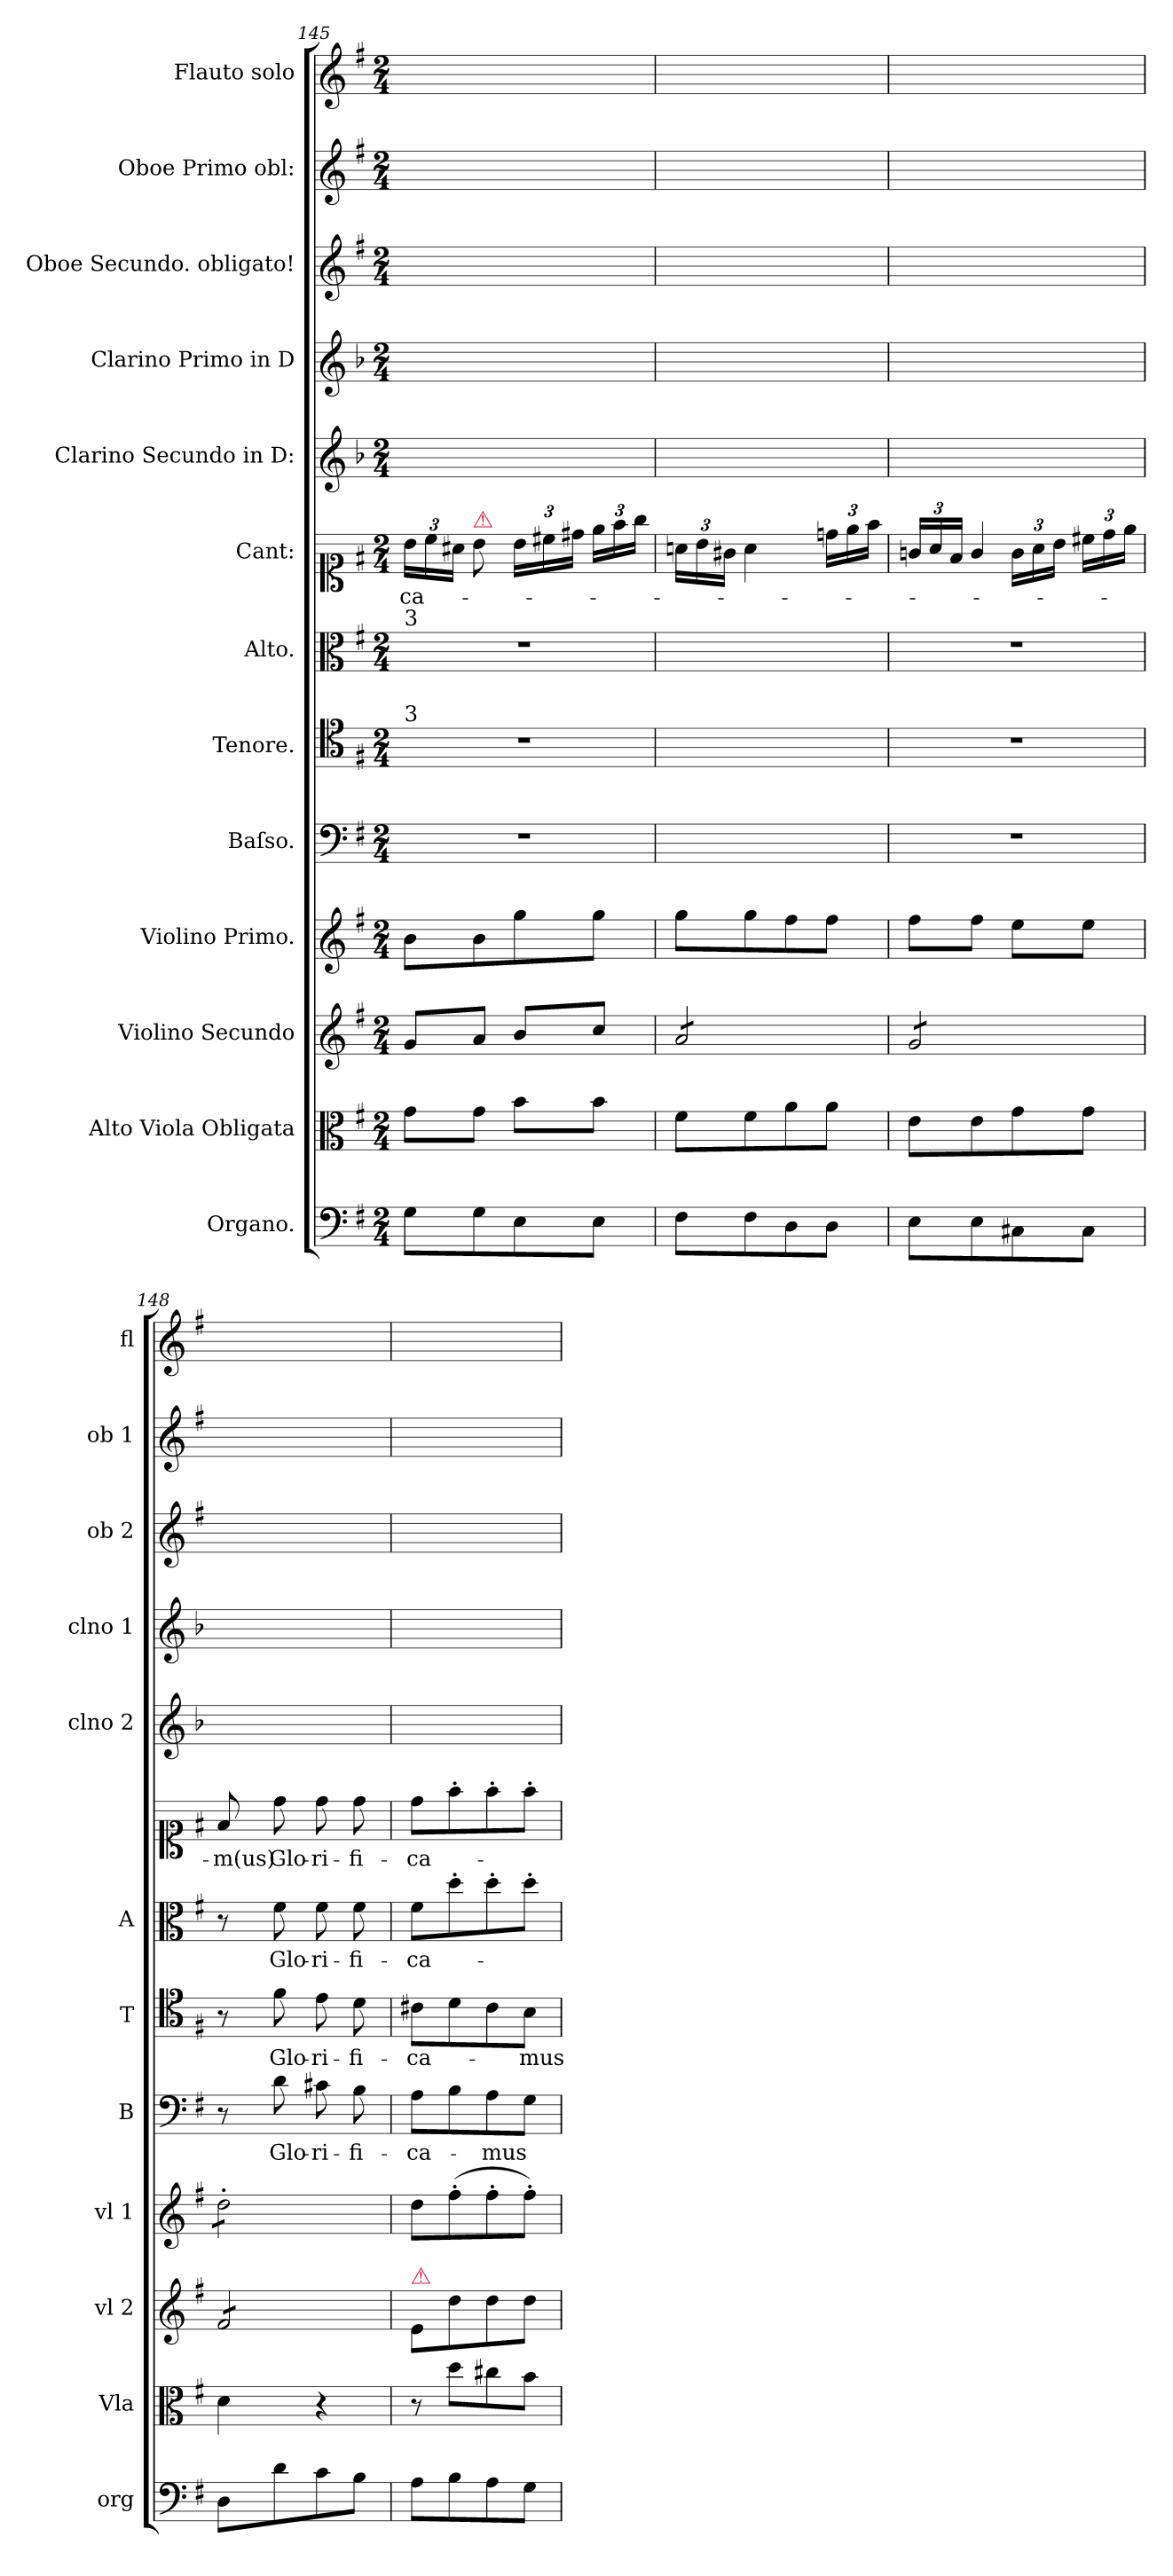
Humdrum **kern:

**kern	**kern	**kern	**kern	**kern	**text	**kern	**text	**kern	**text	**kern	**text	**kern	**kern	**kern	**kern	**kern
*part13	*part12	*part11	*part10	*part9	*part9	*part8	*part8	*part7	*part7	*part6	*part6	*part5	*part4	*part3	*part2	*part1
*staff13	*staff12	*staff11	*staff10	*staff9	*staff9	*staff8	*staff8	*staff7	*staff7	*staff6	*staff6	*staff5	*staff4	*staff3	*staff2	*staff1
*I"Organo.	*I"Alto Viola Obligata	*I"Violino Secundo	*I"Violino Primo.	*I"Baſso.	*	*I"Tenore.	*	*I"Alto.	*	*I"Cant:	*	*I"Clarino Secundo in D:	*I"Clarino Primo in D	*I"Oboe Secundo. obligato!	*I"Oboe Primo obl:	*I"Flauto solo
*I'org	*I'Vla	*I'vl 2	*I'vl 1	*I'B	*	*I'T	*	*I'A	*	*	*	*I'clno 2	*I'clno 1	*I'ob 2	*I'ob 1	*I'fl
*clefF4	*clefC3	*clefG2	*clefG2	*clefF4	*	*clefC4	*	*clefC3	*	*clefC1	*	*clefG2	*clefG2	*clefG2	*clefG2	*clefG2
*	*	*	*	*	*	*	*	*	*	*	*	*ITrd-1c-2	*ITrd-1c-2	*	*	*
*k[f#]	*k[f#]	*k[f#]	*k[f#]	*k[f#]	*	*k[f#]	*	*k[f#]	*	*k[f#]	*	*k[f#]	*k[f#]	*k[f#]	*k[f#]	*k[f#]
*G:	*G:	*G:	*G:	*G:	*	*G:	*	*G:	*	*G:	*	*G:	*G:	*G:	*G:	*G:
*M2/4	*M2/4	*M2/4	*M2/4	*M2/4	*	*M2/4	*	*M2/4	*	*M2/4	*	*M2/4	*M2/4	*M2/4	*M2/4	*M2/4
=145	=145	=145	=145	=145	=145	=145	=145	=145	=145	=145	=145	=145	=145	=145	=145	=145
!	!	!	!	!	!	!	!	!LO:TX:a:t=3	!	!	!	!	!	!	!	!
!	!	!	!	!	!	!LO:TX:a:t=3	!	!	!	!	!	!	!	!	!	!
!	!	!	!	!LO:N:vis=0	!	!LO:N:vis=0	!	!LO:N:vis=0	!	!	!	!	!	!	!	!
8G\L	8g\L	8g/L	8b\L	2r	.	2r	.	2r	.	24b\LL	-ca-	2ryy	2ryy	2ryy	2ryy	2ryy
.	.	.	.	.	.	.	.	.	.	24cc\	.	.	.	.	.	.
.	.	.	.	.	.	.	.	.	.	24a#X\JJ	.	.	.	.	.	.
!	!	!	!	!	!	!	!	!	!	!LO:TX:a:color=crimson:t=⚠	!	!	!	!	!	!
8G\	8g\J	8a/J	8b\	.	.	.	.	.	.	8b\	.	.	.	.	.	.
8E\	8b\L	8b/L	8gg\	.	.	.	.	.	.	24b\LL	.	.	.	.	.	.
.	.	.	.	.	.	.	.	.	.	24cc#X\	.	.	.	.	.	.
.	.	.	.	.	.	.	.	.	.	24dd#X\JJ	.	.	.	.	.	.
8E\J	8b\J	8cc/J	8gg\J	.	.	.	.	.	.	24ee\LL	.	.	.	.	.	.
.	.	.	.	.	.	.	.	.	.	24ff#\	.	.	.	.	.	.
.	.	.	.	.	.	.	.	.	.	24gg\JJ	.	.	.	.	.	.
=146	=146	=146	=146	=146	=146	=146	=146	=146	=146	=146	=146	=146	=146	=146	=146	=146
*	*	*tremolo	*	*	*	*	*	*	*	*	*	*	*	*	*	*
8F#\L	8f#\L	8a/L	8gg\L	2ryy	.	2ryy	.	2ryy	.	24an\LL	.	2ryy	2ryy	2ryy	2ryy	2ryy
.	.	.	.	.	.	.	.	.	.	24b\	.	.	.	.	.	.
.	.	.	.	.	.	.	.	.	.	24g#X\JJ	.	.	.	.	.	.
8F#\	8f#\	8a/	8gg\	.	.	.	.	.	.	4a\	.	.	.	.	.	.
8D\	8a\	8a/	8ff#\	.	.	.	.	.	.	.	.	.	.	.	.	.
8D\J	8a\J	8a/J	8ff#\J	.	.	.	.	.	.	24ddn\LL	.	.	.	.	.	.
.	.	.	.	.	.	.	.	.	.	24ee\	.	.	.	.	.	.
.	.	.	.	.	.	.	.	.	.	24ff#\JJ	.	.	.	.	.	.
=147	=147	=147	=147	=147	=147	=147	=147	=147	=147	=147	=147	=147	=147	=147	=147	=147
8E\L	8e\L	8g/L	8ff#\L	2r	.	2r	.	2r	.	24gn/LL	.	2ryy	2ryy	2ryy	2ryy	2ryy
.	.	.	.	.	.	.	.	.	.	24a/	.	.	.	.	.	.
.	.	.	.	.	.	.	.	.	.	24f#/JJ	.	.	.	.	.	.
!	!	!	!	!	!	!	!	!	!	!LO:N:vis=4	!	!	!	!	!	!
8E\	8e\	8g/	8ff#\J	.	.	.	.	.	.	8g/	.	.	.	.	.	.
8C#X\	8g\	8g/	8ee\L	.	.	.	.	.	.	24g\LL	.	.	.	.	.	.
.	.	.	.	.	.	.	.	.	.	24a\	.	.	.	.	.	.
.	.	.	.	.	.	.	.	.	.	24b\JJ	.	.	.	.	.	.
8C#\J	8g\J	8g/J	8ee\J	.	.	.	.	.	.	24cc#X\LL	.	.	.	.	.	.
.	.	.	.	.	.	.	.	.	.	24dd\	.	.	.	.	.	.
.	.	.	.	.	.	.	.	.	.	24ee\JJ	.	.	.	.	.	.
=148	=148	=148	=148	=148	=148	=148	=148	=148	=148	=148	=148	=148	=148	=148	=148	=148
!	!	!	!LO:TX:a:color=crimson:t=⚠	!	!	!	!	!	!	!	!	!	!	!	!	!
*	*	*	*tremolo	*	*	*	*	*	*	*	*	*	*	*	*	*
8D\L	4d\	8f#/L	8dd'>\L	8r	.	8r	.	8r	.	8f#/	-m(us)	2ryy	2ryy	2ryy	2ryy	2ryy
8d\	.	8f#/	8dd'>\	8d\	Glo-	8f#\	Glo-	8f#\	Glo-	8dd\	Glo-	.	.	.	.	.
8c\	4r	8f#/	8dd'>\	8c#X\	-ri-	8e\	-ri-	8f#\	-ri-	8dd\	-ri-	.	.	.	.	.
8B\J	.	8f#/J	8dd'>\J	8B\	-fi-	8d\	-fi-	8f#\	-fi-	8dd\	-fi-	.	.	.	.	.
*	*	*	*Xtremolo	*	*	*	*	*	*	*	*	*	*	*	*	*
*	*	*Xtremolo	*	*	*	*	*	*	*	*	*	*	*	*	*	*
=149	=149	=149	=149	=149	=149	=149	=149	=149	=149	=149	=149	=149	=149	=149	=149	=149
!	!	!LO:TX:a:color=crimson:t=⚠	!	!	!	!	!	!	!	!	!	!	!	!	!	!
8A\L	8r	8e/L	8dd\L	8A\L	-ca-	8c#X\L	-ca-	8f#\L	-ca-	8dd\L	-ca-	2ryy	2ryy	2ryy	2ryy	2ryy
8B\	8dd\L	8dd\	(>8ff#'>\	8B\	.	8d\	.	8dd'>\	.	8ff#'>\	.	.	.	.	.	.
8A\	8cc#X\	8dd\	8ff#'>\	8A\	-mus	8c#\	.	8dd'>\	.	8ff#'>\	.	.	.	.	.	.
8G\J	8b\J	8dd\J	8ff#'>\J)	8G\J	.	8B\J	-mus	8dd'>\J	.	8ff#'>\J	.	.	.	.	.	.
=	=	=	=	=	=	=	=	=	=	=	=	=	=	=	=	=
*-	*-	*-	*-	*-	*-	*-	*-	*-	*-	*-	*-	*-	*-	*-	*-	*-
